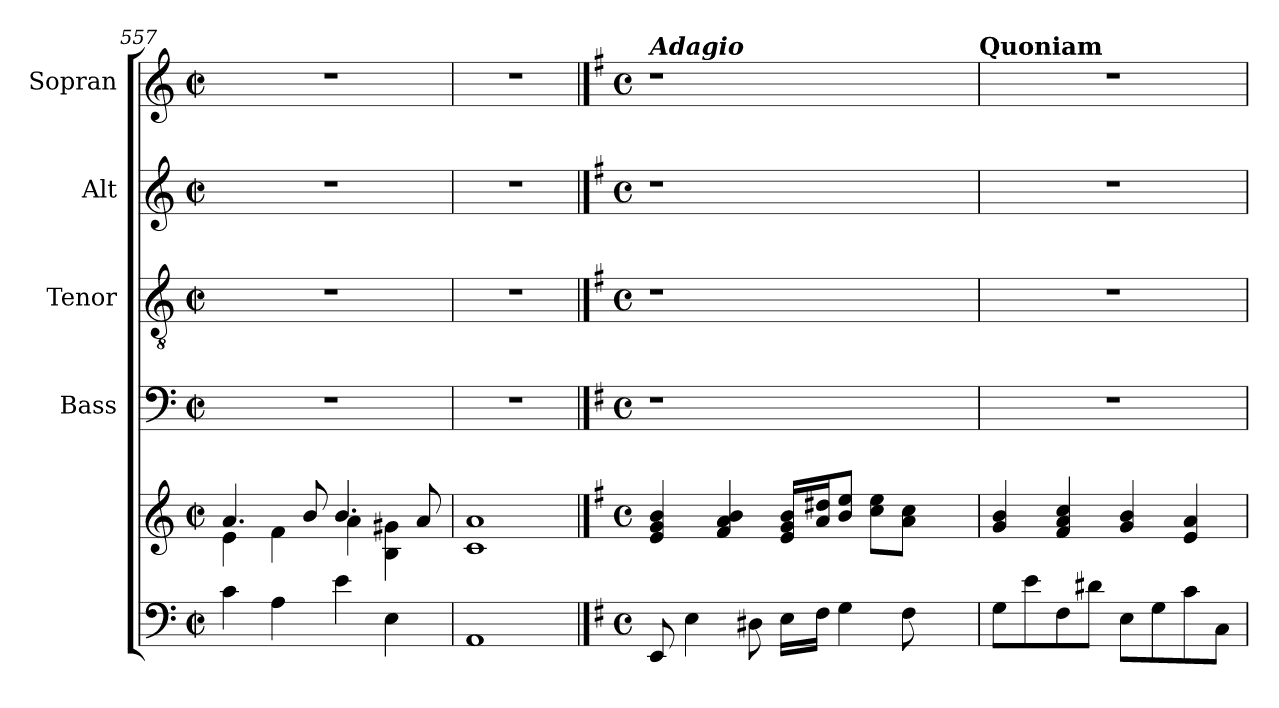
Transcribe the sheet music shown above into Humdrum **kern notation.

**kern	**kern	**kern	**kern	**kern	**kern
*part5	*part5	*part4	*part3	*part2	*part1
*staff6	*staff5	*staff4	*staff3	*staff2	*staff1
*	*	*I"Bass	*I"Tenor	*I"Alt	*I"Sopran
*	*	*I'B.	*I'T.	*I'A.	*I'S.
*clefF4	*clefG2	*clefF4	*clefGv2	*clefG2	*clefG2
*k[]	*k[]	*k[]	*k[]	*k[]	*k[]
*C:	*C:	*C:	*C:	*C:	*C:
*M2/2	*M2/2	*M2/2	*M2/2	*M2/2	*M2/2
*met(c|)	*met(c|)	*met(c|)	*met(c|)	*met(c|)	*met(c|)
=557	=557	=557	=557	=557	=557
*	*^	*	*	*	*
4c\	4.a/	4e\	1r	1r	1r	1r
4A\	.	4f\	.	.	.	.
.	8b/	.	.	.	.	.
4e\	4.b/	4a\	.	.	.	.
4E\	.	4B\ 4g#X\	.	.	.	.
.	8a/	.	.	.	.	.
*	*v	*v	*	*	*	*
=558	=558	=558	=558	=558	=558
1AA	1c 1a	1r	1r	1r	1r
!!LO:PB:g=z
==559	==559	==559	==559	==559	==559
*k[f#]	*k[f#]	*k[f#]	*k[f#]	*k[f#]	*k[f#]
*G:	*G:	*G:	*G:	*G:	*G:
*M4/4	*M4/4	*M4/4	*M4/4	*M4/4	*M4/4
*met(c)	*met(c)	*met(c)	*met(c)	*met(c)	*met(c)
!	!	!	!	!	!LO:TX:a:Bi:t=Adagio
8EE/	4e/ 4g/ 4b/	1r	1r	1r	1r
4E\	.	.	.	.	.
.	4f#/ 4a/ 4b/	.	.	.	.
8D#X\	.	.	.	.	.
16E\LL	16e/ 16g/ 16b/LL	.	.	.	.
16F#\JJ	16a/ 16dd#X/J	.	.	.	.
4G\	8b/ 8ee/J	.	.	.	.
.	8cc\ 8ee\L	.	.	.	.
8F#\	8a\ 8cc\J	.	.	.	.
8..ryy	8..ryy	8..ryy	8..ryy	8..ryy	8..ryy
!	!	!	!	!	!LO:TX:a:B:t=Quoniam
=560	=560	=560	=560	=560	=560
8G\L	4g/ 4b/	1r	1r	1r	1r
8e\	.	.	.	.	.
8F#\	4f#/ 4a/ 4cc/	.	.	.	.
8d#X\J	.	.	.	.	.
8E\L	4g/ 4b/	.	.	.	.
8G\	.	.	.	.	.
8c\	4e/ 4a/	.	.	.	.
8C\J	.	.	.	.	.
=	=	=	=	=	=
*-	*-	*-	*-	*-	*-
